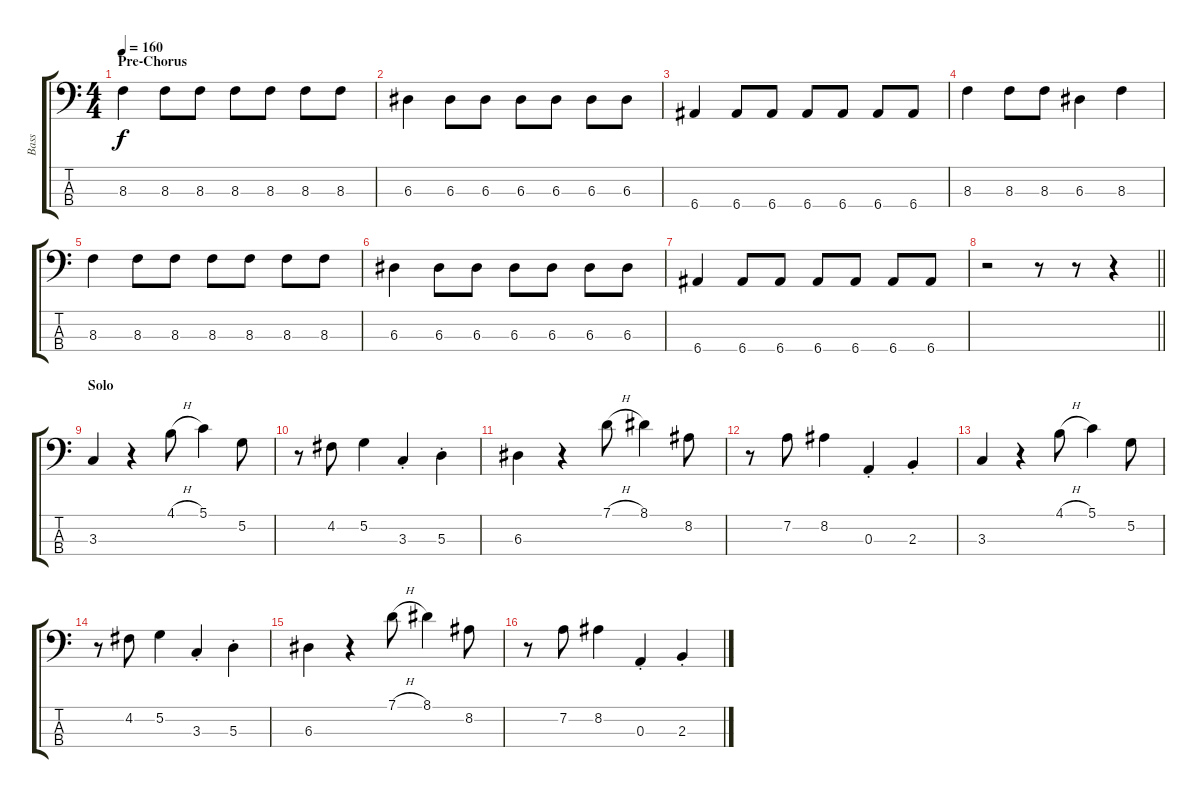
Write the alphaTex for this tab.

\track ("Bass" "Bass") {instrument electricbassfinger}
\staff {score tabs}
\tuning (G2 D2 A1 E1) {hide}
\ts (4 4)
\section ("" "Pre-Chorus")
\tempo 160
\clef f4
\ks c
8.3.4{dy f} 8.3.8 8.3.8 8.3.8 8.3.8 8.3.8 8.3.8 |
6.3.4 6.3.8 6.3.8 6.3.8 6.3.8 6.3.8 6.3.8 |
6.4.4 6.4.8 6.4.8 6.4.8 6.4.8 6.4.8 6.4.8 |
8.3.4 8.3.8 8.3.8 6.3.4 8.3.4 |
8.3.4 8.3.8 8.3.8 8.3.8 8.3.8 8.3.8 8.3.8 |
6.3.4 6.3.8 6.3.8 6.3.8 6.3.8 6.3.8 6.3.8 |
6.4.4 6.4.8 6.4.8 6.4.8 6.4.8 6.4.8 6.4.8 |
\barLineRight lightlight
r.2 r.8 r.8 r.4 |
\section ("" "Solo")
3.3.4 r.4 4.1{h}.8 5.1.4 5.2.8 |
r.8 4.2.8 5.2.4 3.3{st}.4 5.3{st}.4 |
6.3.4 r.4 7.1{h}.8 8.1.4 8.2.8 |
r.8 7.2.8 8.2.4 0.3{st}.4 2.3{st}.4 |
3.3.4 r.4 4.1{h}.8 5.1.4 5.2.8 |
r.8 4.2.8 5.2.4 3.3{st}.4 5.3{st}.4 |
6.3.4 r.4 7.1{h}.8 8.1.4 8.2.8 |
r.8 7.2.8 8.2.4 0.3{st}.4 2.3{st}.4
